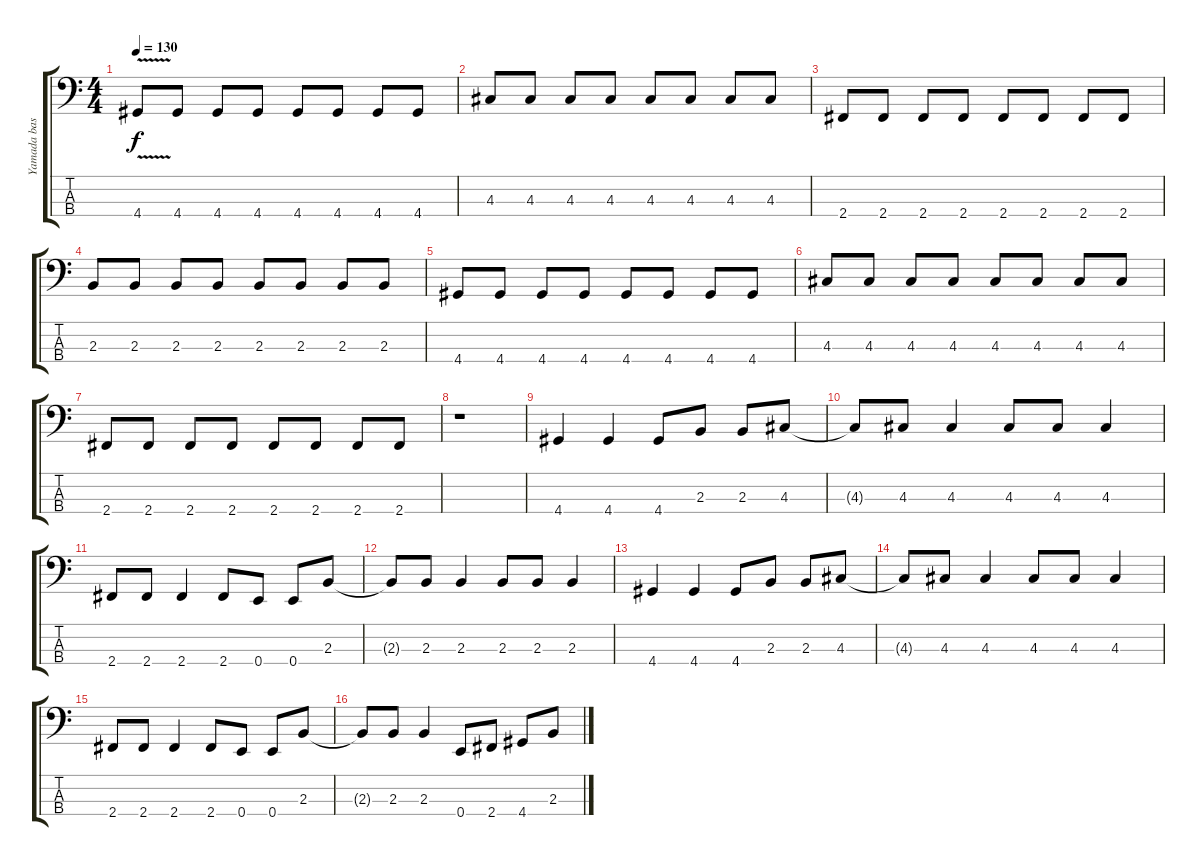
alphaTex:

\track ("Yamada bass" "Yamada bas") {instrument electricbasspick}
\staff {score tabs}
\tuning (G2 D2 A1 E1) {hide}
\ts (4 4)
\tempo 130
\clef f4
\ks c
4.4{v}.8{dy f instrument electricbasspick} 4.4.8 4.4.8 4.4.8 4.4.8 4.4.8 4.4.8 4.4.8 |
4.3.8 4.3.8 4.3.8 4.3.8 4.3.8 4.3.8 4.3.8 4.3.8 |
2.4.8 2.4.8 2.4.8 2.4.8 2.4.8 2.4.8 2.4.8 2.4.8 |
2.3.8 2.3.8 2.3.8 2.3.8 2.3.8 2.3.8 2.3.8 2.3.8 |
4.4.8 4.4.8 4.4.8 4.4.8 4.4.8 4.4.8 4.4.8 4.4.8 |
4.3.8 4.3.8 4.3.8 4.3.8 4.3.8 4.3.8 4.3.8 4.3.8 |
2.4.8 2.4.8 2.4.8 2.4.8 2.4.8 2.4.8 2.4.8 2.4.8 |
r.1 |
4.4.4 4.4.4 4.4.8 2.3.8 2.3.8 4.3.8 |
4.3{t}.8 4.3.8 4.3.4 4.3.8 4.3.8 4.3.4 |
2.4.8 2.4.8 2.4.4 2.4.8 0.4.8 0.4.8 2.3.8 |
2.3{t}.8 2.3.8 2.3.4 2.3.8 2.3.8 2.3.4 |
4.4.4 4.4.4 4.4.8 2.3.8 2.3.8 4.3.8 |
4.3{t}.8 4.3.8 4.3.4 4.3.8 4.3.8 4.3.4 |
2.4.8 2.4.8 2.4.4 2.4.8 0.4.8 0.4.8 2.3.8 |
2.3{t}.8 2.3.8 2.3.4 0.4.8 2.4.8 4.4.8 2.3.8
